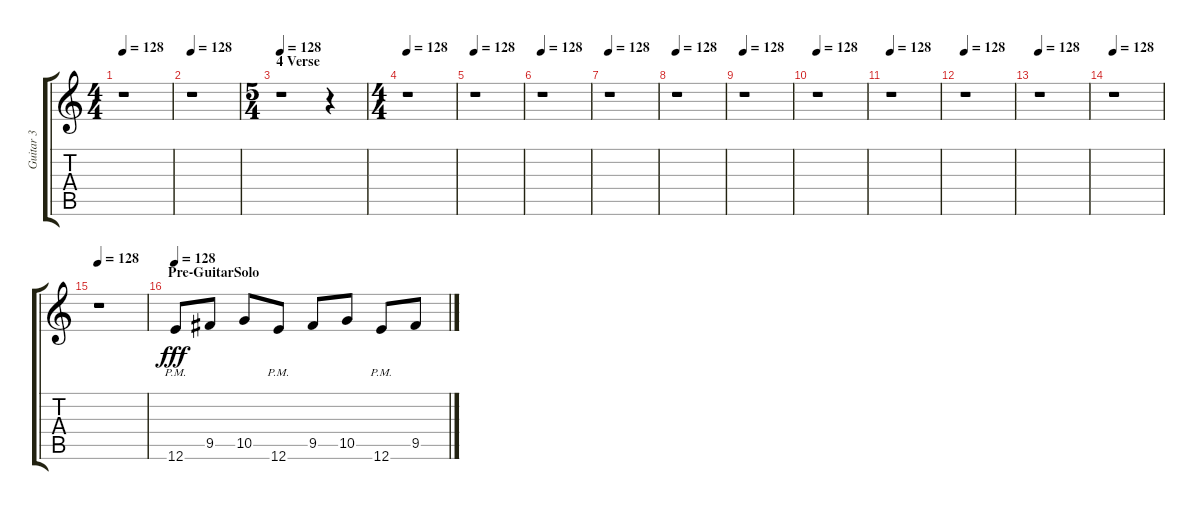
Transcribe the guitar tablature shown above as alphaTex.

\track ("Guitar 3" "Guitar 3") {instrument overdrivenguitar}
\staff {score tabs}
\tuning (E4 B3 G3 D3 A2 E2) {hide}
\ts (4 4)
\tempo 128
\clef g2
\ks c
r.1{dy f} |
\tempo 128
r.1 |
\ts (5 4)
\section ("" "4 Verse")
\tempo 128
r.1 r.4 |
\ts (4 4)
\tempo 128
r.1 |
\tempo 128
r.1 |
\tempo 128
r.1 |
\tempo 128
r.1 |
\tempo 128
r.1 |
\tempo 128
r.1 |
\tempo 128
r.1 |
\tempo 128
r.1 |
\tempo 128
r.1 |
\tempo 128
r.1 |
\tempo 128
r.1 |
\tempo 128
r.1 |
\section ("" "Pre-GuitarSolo")
\tempo 128
12.6{pm}.8{dy fff volume 13 instrument distortionguitar} 9.5.8 10.5.8 12.6{pm}.8 9.5.8 10.5.8 12.6{pm}.8 9.5.8
